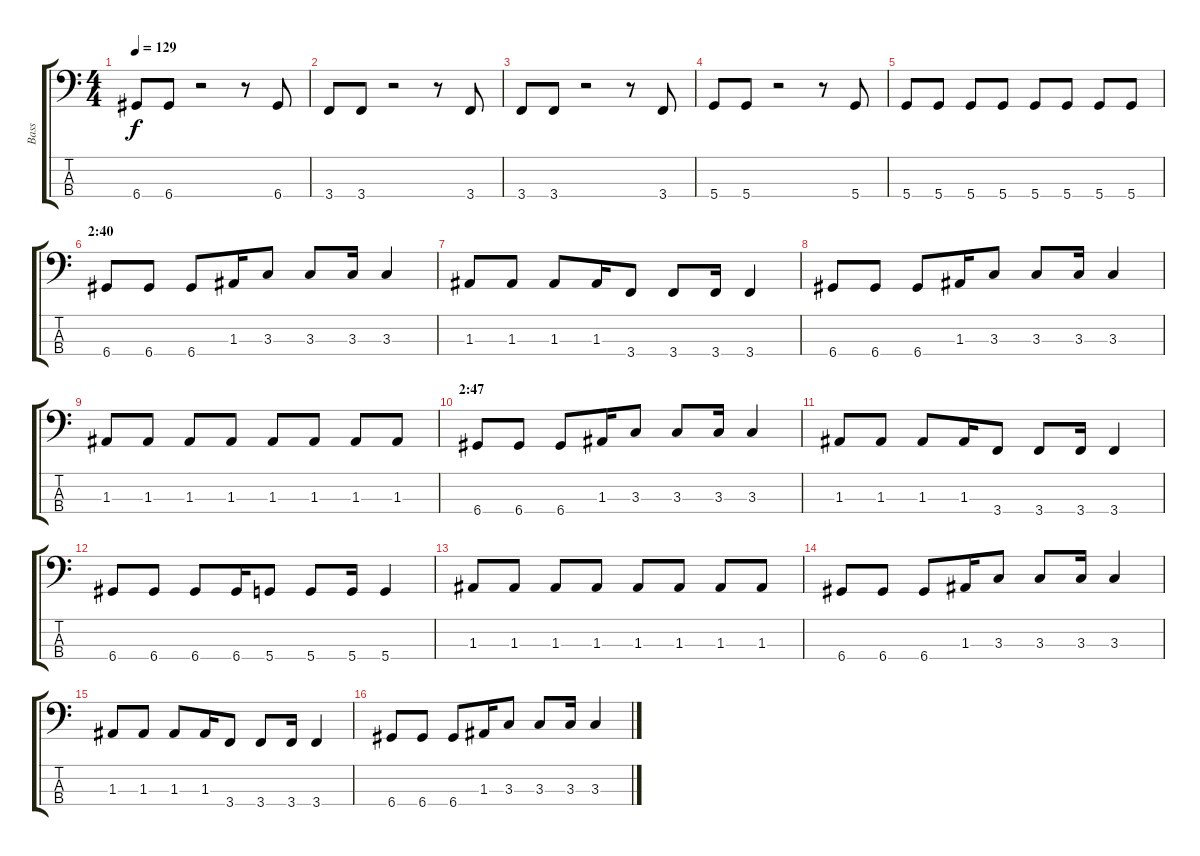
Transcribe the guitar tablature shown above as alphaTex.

\track ("Bass" "Bass") {instrument electricbasspick}
\staff {score tabs}
\tuning (G2 D2 A1 D1) {hide}
\ts (4 4)
\tempo 129
\clef f4
\ks c
6.4.8{dy f} 6.4.8 r.2 r.8 6.4.8 |
3.4.8 3.4.8 r.2 r.8 3.4.8 |
3.4.8 3.4.8 r.2 r.8 3.4.8 |
5.4.8 5.4.8 r.2 r.8 5.4.8 |
5.4.8 5.4.8 5.4.8 5.4.8 5.4.8 5.4.8 5.4.8 5.4.8 |
\section ("" "2:40")
6.4.8 6.4.8 6.4.8 1.3.16 3.3.8 3.3.8 3.3.16 3.3.4 |
1.3.8 1.3.8 1.3.8 1.3.16 3.4.8 3.4.8 3.4.16 3.4.4 |
6.4.8 6.4.8 6.4.8 1.3.16 3.3.8 3.3.8 3.3.16 3.3.4 |
1.3.8 1.3.8 1.3.8 1.3.8 1.3.8 1.3.8 1.3.8 1.3.8 |
\section ("" "2:47")
6.4.8 6.4.8 6.4.8 1.3.16 3.3.8 3.3.8 3.3.16 3.3.4 |
1.3.8 1.3.8 1.3.8 1.3.16 3.4.8 3.4.8 3.4.16 3.4.4 |
6.4.8 6.4.8 6.4.8 6.4.16 5.4.8 5.4.8 5.4.16 5.4.4 |
1.3.8 1.3.8 1.3.8 1.3.8 1.3.8 1.3.8 1.3.8 1.3.8 |
6.4.8 6.4.8 6.4.8 1.3.16 3.3.8 3.3.8 3.3.16 3.3.4 |
1.3.8 1.3.8 1.3.8 1.3.16 3.4.8 3.4.8 3.4.16 3.4.4 |
6.4.8 6.4.8 6.4.8 1.3.16 3.3.8 3.3.8 3.3.16 3.3.4
